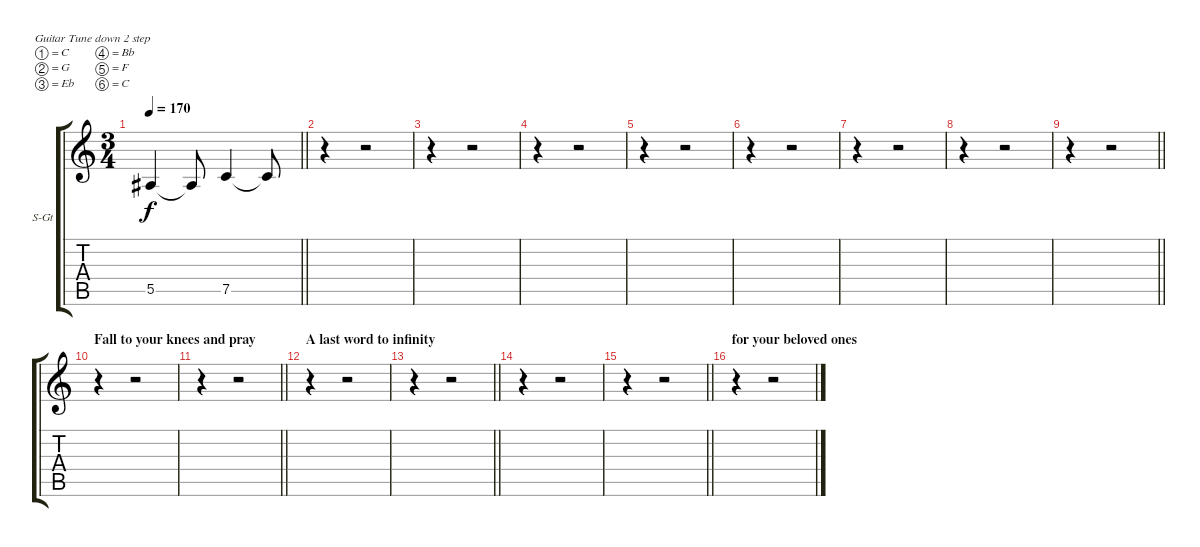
\bracketExtendMode groupsimilarinstruments
\firstSystemTrackNameOrientation horizontal
\otherSystemsTrackNameOrientation horizontal
\track ("Voice2 (Marcel)" "S-Gt") {instrument voiceoohs}
\staff {score tabs}
\tuning (C4 G3 Eb3 Bb2 F2 C2)
\displaytranspose 12
\ts (3 4)
\tempo 170
\clef g2
\barLineRight lightlight
\ks c
5.5.4{dy f} 5.5{t}.8 7.5.4 7.5{t}.8 |
r.4 r.2 |
r.4 r.2 |
r.4 r.2 |
r.4 r.2 |
r.4 r.2 |
r.4 r.2 |
r.4 r.2 |
\barLineRight lightlight
r.4 r.2 |
\section ("" "Fall to your knees and pray")
r.4 r.2 |
\barLineRight lightlight
r.4 r.2 |
\section ("" "A last word to infinity")
r.4 r.2 |
\barLineRight lightlight
r.4 r.2 |
r.4 r.2 |
\barLineRight lightlight
r.4 r.2 |
\section ("" "for your beloved ones")
r.4 r.2
